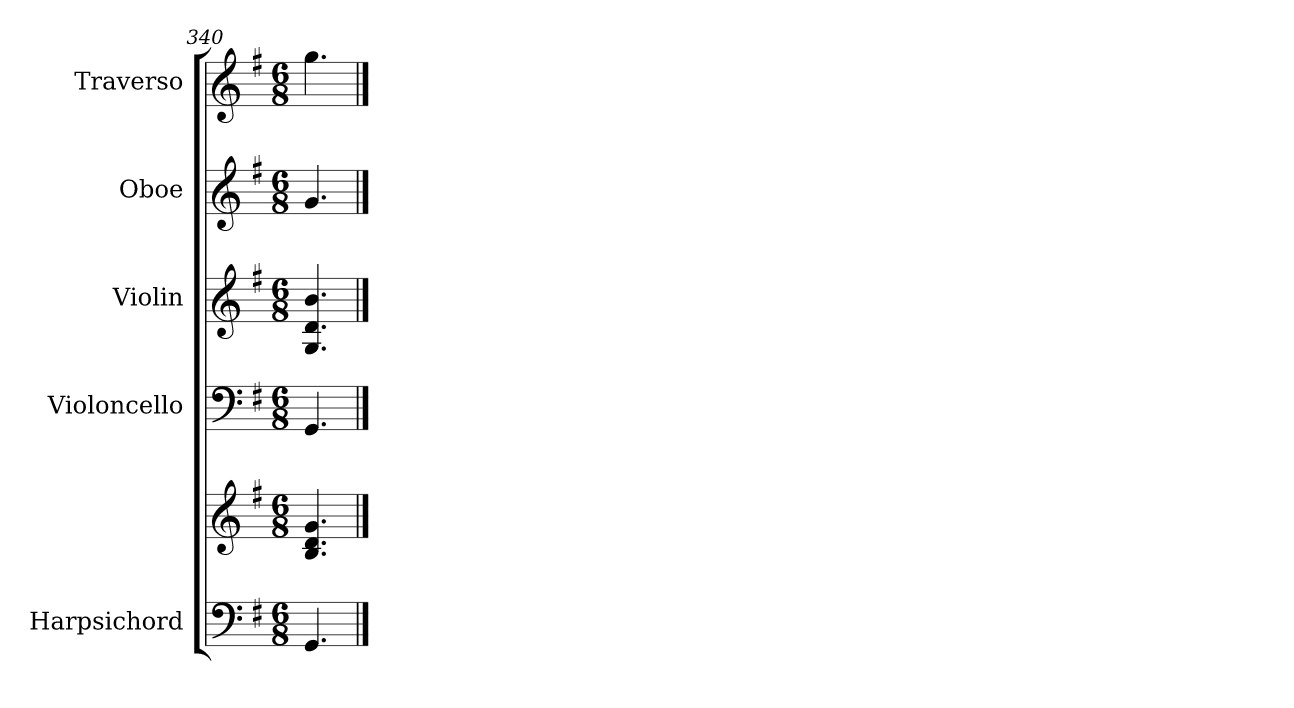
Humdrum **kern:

**kern	**kern	**kern	**kern	**kern	**kern
*part5	*part5	*part4	*part3	*part2	*part1
*staff6	*staff5	*staff4	*staff3	*staff2	*staff1
*I"Harpsichord	*	*I"Violoncello	*I"Violin	*I"Oboe	*I"Traverso
*I'Hch.	*	*I'Vc.	*I'Vln.	*I'Ob.	*I'Trv.
*clefF4	*clefG2	*clefF4	*clefG2	*clefG2	*clefG2
*k[f#]	*k[f#]	*k[f#]	*k[f#]	*k[f#]	*k[f#]
*M6/8	*M6/8	*M6/8	*M6/8	*M6/8	*M6/8
=340	=340	=340	=340	=340	=340
4.GG/	4.B/ 4.d/ 4.g/	4.GG/	4.G/ 4.d/ 4.b/	4.g/	4.gg\
==	==	==	==	==	==
*-	*-	*-	*-	*-	*-
